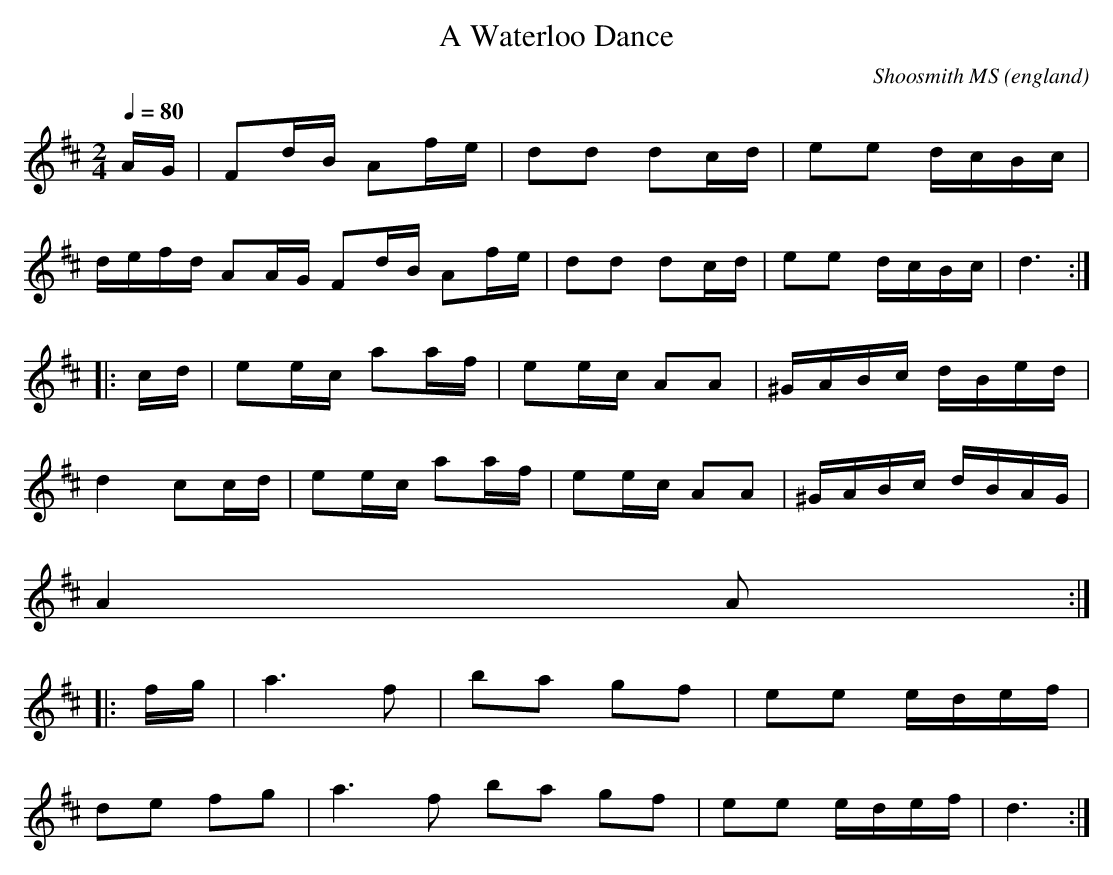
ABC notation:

X:1
T:A Waterloo Dance
O:england
C:Shoosmith MS
Q:1/4=80
M:2/4
L:1/16
K:D
AG|F2dB A2fe|d2d2 d2cd|e2e2 dcBc|
defd A2AG F2dB A2fe|d2d2 d2cd|e2e2 dcBc|d6:|
|:cd|e2ec a2af|e2ec A2A2|^GABc dBed|
d4c2cd|e2ec a2af|e2ec A2A2|^GABc dBAG|
A4A2:|
|:fg|a6f2|b2a2 g2f2|e2e2 edef|
d2e2 f2g2|a6f2 b2a2 g2f2|e2e2 edef|d6:|
